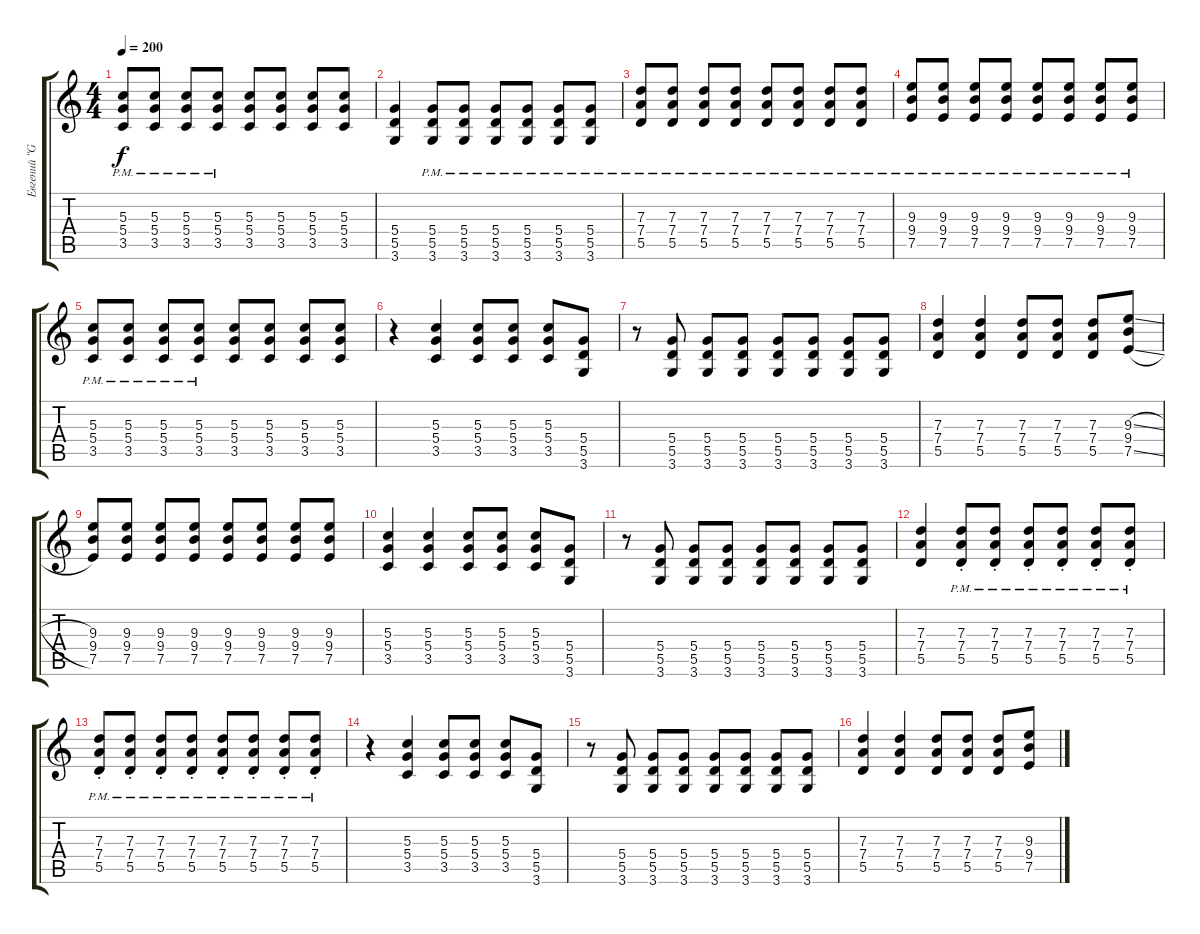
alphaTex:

\track ("Евгений \"Green\" Жигулёв" "Евгений \"G") {instrument overdrivenguitar}
\staff {score tabs}
\tuning (E4 B3 G3 D3 A2 E2) {hide}
\ts (4 4)
\tempo 200
\clef g2
\ks c
(5.3{pm} 5.4{pm} 3.5{pm}).8{dy f} (5.3{pm} 5.4{pm} 3.5{pm}).8 (5.3{pm} 5.4{pm} 3.5{pm}).8 (5.3{pm} 5.4{pm} 3.5{pm}).8 (5.3 5.4 3.5).8 (5.3 5.4 3.5).8 (5.3 5.4 3.5).8 (5.3 5.4 3.5).8 |
(5.4 5.5 3.6).4 (5.4{pm} 5.5{pm} 3.6{pm}).8 (5.4{pm} 5.5{pm} 3.6{pm}).8 (5.4{pm} 5.5{pm} 3.6{pm}).8 (5.4{pm} 5.5{pm} 3.6{pm}).8 (5.4{pm} 5.5{pm} 3.6{pm}).8 (5.4{pm} 5.5{pm} 3.6{pm}).8 |
(7.3{pm} 7.4{pm} 5.5{pm}).8 (7.3{pm} 7.4{pm} 5.5{pm}).8 (7.3{pm} 7.4{pm} 5.5{pm}).8 (7.3{pm} 7.4{pm} 5.5{pm}).8 (7.3{pm} 7.4{pm} 5.5{pm}).8 (7.3{pm} 7.4{pm} 5.5{pm}).8 (7.3{pm} 7.4{pm} 5.5{pm}).8 (7.3{pm} 7.4{pm} 5.5{pm}).8 |
(9.3{pm} 9.4{pm} 7.5{pm}).8 (9.3{pm} 9.4{pm} 7.5{pm}).8 (9.3{pm} 9.4{pm} 7.5{pm}).8 (9.3{pm} 9.4{pm} 7.5{pm}).8 (9.3{pm} 9.4{pm} 7.5{pm}).8 (9.3{pm} 9.4{pm} 7.5{pm}).8 (9.3{pm} 9.4{pm} 7.5{pm}).8 (9.3{pm} 9.4{pm} 7.5{pm}).8 |
(5.3{pm} 5.4{pm} 3.5{pm}).8 (5.3{pm} 5.4{pm} 3.5{pm}).8 (5.3{pm} 5.4{pm} 3.5{pm}).8 (5.3{pm} 5.4{pm} 3.5{pm}).8 (5.3 5.4 3.5).8 (5.3 5.4 3.5).8 (5.3 5.4 3.5).8 (5.3 5.4 3.5).8 |
r.4 (5.3 5.4 3.5).4 (5.3 5.4 3.5).8 (5.3 5.4 3.5).8 (5.3 5.4 3.5).8 (5.4 5.5 3.6).8 |
r.8 (5.4 5.5 3.6).8 (5.4 5.5 3.6).8 (5.4 5.5 3.6).8 (5.4 5.5 3.6).8 (5.4 5.5 3.6).8 (5.4 5.5 3.6).8 (5.4 5.5 3.6).8 |
(7.3 7.4 5.5).4 (7.3 7.4 5.5).4 (7.3 7.4 5.5).8 (7.3 7.4 5.5).8 (7.3 7.4 5.5).8 (9.3{sl} 9.4 7.5{sl}).8 |
(9.3 9.4 7.5).8 (9.3 9.4 7.5).8 (9.3 9.4 7.5).8 (9.3 9.4 7.5).8 (9.3 9.4 7.5).8 (9.3 9.4 7.5).8 (9.3 9.4 7.5).8 (9.3 9.4 7.5).8 |
(5.3 5.4 3.5).4 (5.3 5.4 3.5).4 (5.3 5.4 3.5).8 (5.3 5.4 3.5).8 (5.3 5.4 3.5).8 (5.4 5.5 3.6).8 |
r.8 (5.4 5.5 3.6).8 (5.4 5.5 3.6).8 (5.4 5.5 3.6).8 (5.4 5.5 3.6).8 (5.4 5.5 3.6).8 (5.4 5.5 3.6).8 (5.4 5.5 3.6).8 |
(7.3 7.4 5.5).4 (7.3{pm st} 7.4{pm st} 5.5{pm st}).8 (7.3{pm st} 7.4{pm st} 5.5{pm st}).8 (7.3{pm st} 7.4{pm st} 5.5{pm st}).8 (7.3{pm st} 7.4{pm st} 5.5{pm st}).8 (7.3{pm st} 7.4{pm st} 5.5{pm st}).8 (7.3{pm st} 7.4{pm st} 5.5{pm st}).8 |
(7.3{pm st} 7.4{pm st} 5.5{pm st}).8 (7.3{pm st} 7.4{pm st} 5.5{pm st}).8 (7.3{pm st} 7.4{pm st} 5.5{pm st}).8 (7.3{pm st} 7.4{pm st} 5.5{pm st}).8 (7.3{pm st} 7.4{pm st} 5.5{pm st}).8 (7.3{pm st} 7.4{pm st} 5.5{pm st}).8 (7.3{pm st} 7.4{pm st} 5.5{pm st}).8 (7.3{pm st} 7.4{pm st} 5.5{pm st}).8 |
r.4 (5.3 5.4 3.5).4 (5.3 5.4 3.5).8 (5.3 5.4 3.5).8 (5.3 5.4 3.5).8 (5.4 5.5 3.6).8 |
r.8 (5.4 5.5 3.6).8 (5.4 5.5 3.6).8 (5.4 5.5 3.6).8 (5.4 5.5 3.6).8 (5.4 5.5 3.6).8 (5.4 5.5 3.6).8 (5.4 5.5 3.6).8 |
(7.3 7.4 5.5).4 (7.3 7.4 5.5).4 (7.3 7.4 5.5).8 (7.3 7.4 5.5).8 (7.3 7.4 5.5).8 (9.3{sl} 9.4 7.5{sl}).8
